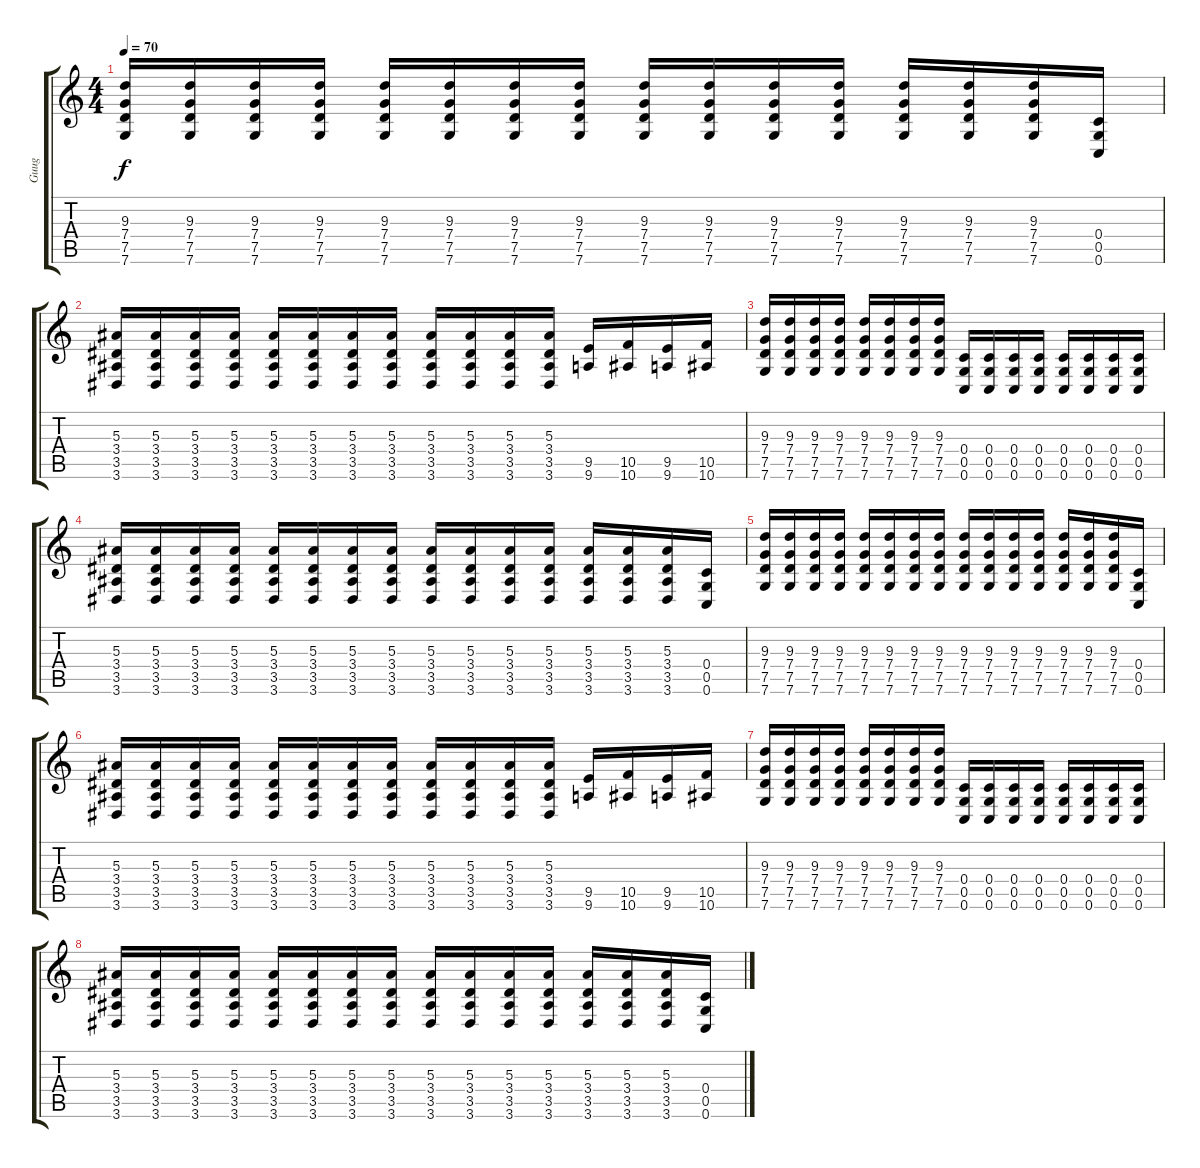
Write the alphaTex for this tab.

\track ("Guug" "Guug") {instrument overdrivenguitar}
\staff {score tabs}
\tuning (D4 A3 F3 C3 G2 C2) {hide}
\ts (4 4)
\tempo 70
\clef g2
\ks c
(9.3 7.4 7.5 7.6).16{dy f} (9.3 7.4 7.5 7.6).16 (9.3 7.4 7.5 7.6).16 (9.3 7.4 7.5 7.6).16 (9.3 7.4 7.5 7.6).16 (9.3 7.4 7.5 7.6).16 (9.3 7.4 7.5 7.6).16 (9.3 7.4 7.5 7.6).16 (9.3 7.4 7.5 7.6).16 (9.3 7.4 7.5 7.6).16 (9.3 7.4 7.5 7.6).16 (9.3 7.4 7.5 7.6).16 (9.3 7.4 7.5 7.6).16 (9.3 7.4 7.5 7.6).16 (9.3 7.4 7.5 7.6).16 (0.4 0.5 0.6).16 |
(5.3 3.4 3.5 3.6).16 (5.3 3.4 3.5 3.6).16 (5.3 3.4 3.5 3.6).16 (5.3 3.4 3.5 3.6).16 (5.3 3.4 3.5 3.6).16 (5.3 3.4 3.5 3.6).16 (5.3 3.4 3.5 3.6).16 (5.3 3.4 3.5 3.6).16 (5.3 3.4 3.5 3.6).16 (5.3 3.4 3.5 3.6).16 (5.3 3.4 3.5 3.6).16 (5.3 3.4 3.5 3.6).16 (9.5 9.6).16 (10.5 10.6).16 (9.5 9.6).16 (10.5 10.6).16 |
(9.3 7.4 7.5 7.6).16 (9.3 7.4 7.5 7.6).16 (9.3 7.4 7.5 7.6).16 (9.3 7.4 7.5 7.6).16 (9.3 7.4 7.5 7.6).16 (9.3 7.4 7.5 7.6).16 (9.3 7.4 7.5 7.6).16 (9.3 7.4 7.5 7.6).16 (0.4 0.5 0.6).16 (0.4 0.5 0.6).16 (0.4 0.5 0.6).16 (0.4 0.5 0.6).16 (0.4 0.5 0.6).16 (0.4 0.5 0.6).16 (0.4 0.5 0.6).16 (0.4 0.5 0.6).16 |
(5.3 3.4 3.5 3.6).16 (5.3 3.4 3.5 3.6).16 (5.3 3.4 3.5 3.6).16 (5.3 3.4 3.5 3.6).16 (5.3 3.4 3.5 3.6).16 (5.3 3.4 3.5 3.6).16 (5.3 3.4 3.5 3.6).16 (5.3 3.4 3.5 3.6).16 (5.3 3.4 3.5 3.6).16 (5.3 3.4 3.5 3.6).16 (5.3 3.4 3.5 3.6).16 (5.3 3.4 3.5 3.6).16 (5.3 3.4 3.5 3.6).16 (5.3 3.4 3.5 3.6).16 (5.3 3.4 3.5 3.6).16 (0.4 0.5 0.6).16 |
(9.3 7.4 7.5 7.6).16 (9.3 7.4 7.5 7.6).16 (9.3 7.4 7.5 7.6).16 (9.3 7.4 7.5 7.6).16 (9.3 7.4 7.5 7.6).16 (9.3 7.4 7.5 7.6).16 (9.3 7.4 7.5 7.6).16 (9.3 7.4 7.5 7.6).16 (9.3 7.4 7.5 7.6).16 (9.3 7.4 7.5 7.6).16 (9.3 7.4 7.5 7.6).16 (9.3 7.4 7.5 7.6).16 (9.3 7.4 7.5 7.6).16 (9.3 7.4 7.5 7.6).16 (9.3 7.4 7.5 7.6).16 (0.4 0.5 0.6).16 |
(5.3 3.4 3.5 3.6).16 (5.3 3.4 3.5 3.6).16 (5.3 3.4 3.5 3.6).16 (5.3 3.4 3.5 3.6).16 (5.3 3.4 3.5 3.6).16 (5.3 3.4 3.5 3.6).16 (5.3 3.4 3.5 3.6).16 (5.3 3.4 3.5 3.6).16 (5.3 3.4 3.5 3.6).16 (5.3 3.4 3.5 3.6).16 (5.3 3.4 3.5 3.6).16 (5.3 3.4 3.5 3.6).16 (9.5 9.6).16 (10.5 10.6).16 (9.5 9.6).16 (10.5 10.6).16 |
(9.3 7.4 7.5 7.6).16 (9.3 7.4 7.5 7.6).16 (9.3 7.4 7.5 7.6).16 (9.3 7.4 7.5 7.6).16 (9.3 7.4 7.5 7.6).16 (9.3 7.4 7.5 7.6).16 (9.3 7.4 7.5 7.6).16 (9.3 7.4 7.5 7.6).16 (0.4 0.5 0.6).16 (0.4 0.5 0.6).16 (0.4 0.5 0.6).16 (0.4 0.5 0.6).16 (0.4 0.5 0.6).16 (0.4 0.5 0.6).16 (0.4 0.5 0.6).16 (0.4 0.5 0.6).16 |
(5.3 3.4 3.5 3.6).16 (5.3 3.4 3.5 3.6).16 (5.3 3.4 3.5 3.6).16 (5.3 3.4 3.5 3.6).16 (5.3 3.4 3.5 3.6).16 (5.3 3.4 3.5 3.6).16 (5.3 3.4 3.5 3.6).16 (5.3 3.4 3.5 3.6).16 (5.3 3.4 3.5 3.6).16 (5.3 3.4 3.5 3.6).16 (5.3 3.4 3.5 3.6).16 (5.3 3.4 3.5 3.6).16 (5.3 3.4 3.5 3.6).16 (5.3 3.4 3.5 3.6).16 (5.3 3.4 3.5 3.6).16 (0.4 0.5 0.6).16
